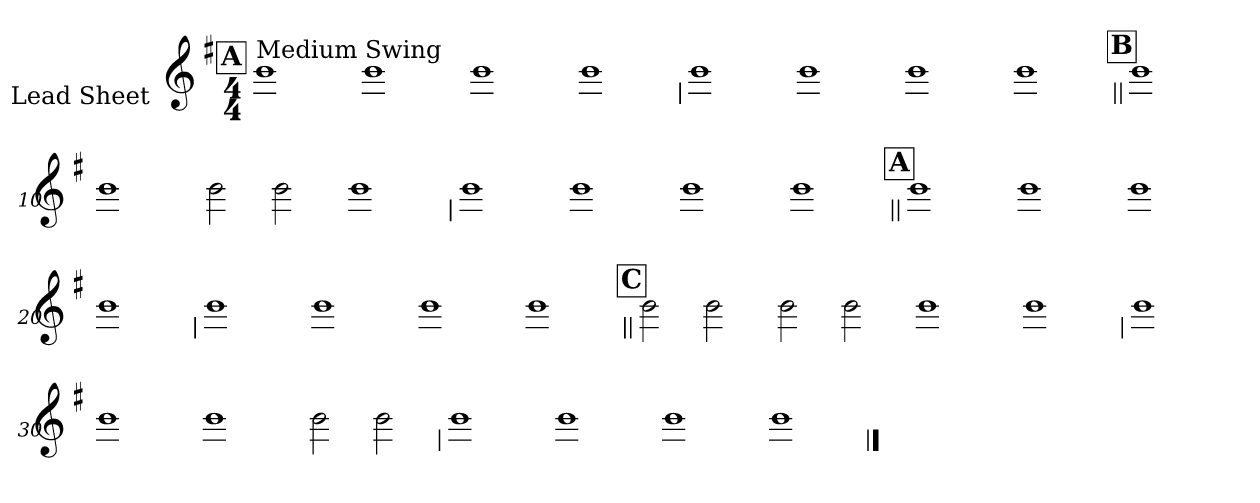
**kern
*part1
*staff1
*I"Lead Sheet
*stria0
*clefG2
*k[f#]
*G:
*M4/4
!!LO:REH:place=s1:a:t=A
=1||
!LO:TX:a:t=Medium Swing
1b
=2-
1b
=3-
1b
=4-
1b
!!LO:LB:g=z
=5
1b
=6-
1b
=7-
1b
=8-
1b
!!LO:LB:g=z
!!LO:REH:place=s1:a:t=B
=9||
1b
=10-
1b
=11-
2b
2b
=12-
1b
!!LO:LB:g=z
=13
1b
=14-
1b
=15-
1b
=16-
1b
!!LO:LB:g=z
!!LO:REH:place=s1:a:t=A
=17||
1b
=18-
1b
=19-
1b
=20-
1b
!!LO:LB:g=z
=21
1b
=22-
1b
=23-
1b
=24-
1b
!!LO:LB:g=z
!!LO:REH:place=s1:a:t=C
=25||
2b
2b
=26-
2b
2b
=27-
1b
=28-
1b
!!LO:LB:g=z
=29
1b
=30-
1b
=31-
1b
=32-
2b
2b
!!LO:LB:g=z
=33
1b
=34-
1b
=35-
1b
=36-
1b
==
*-
